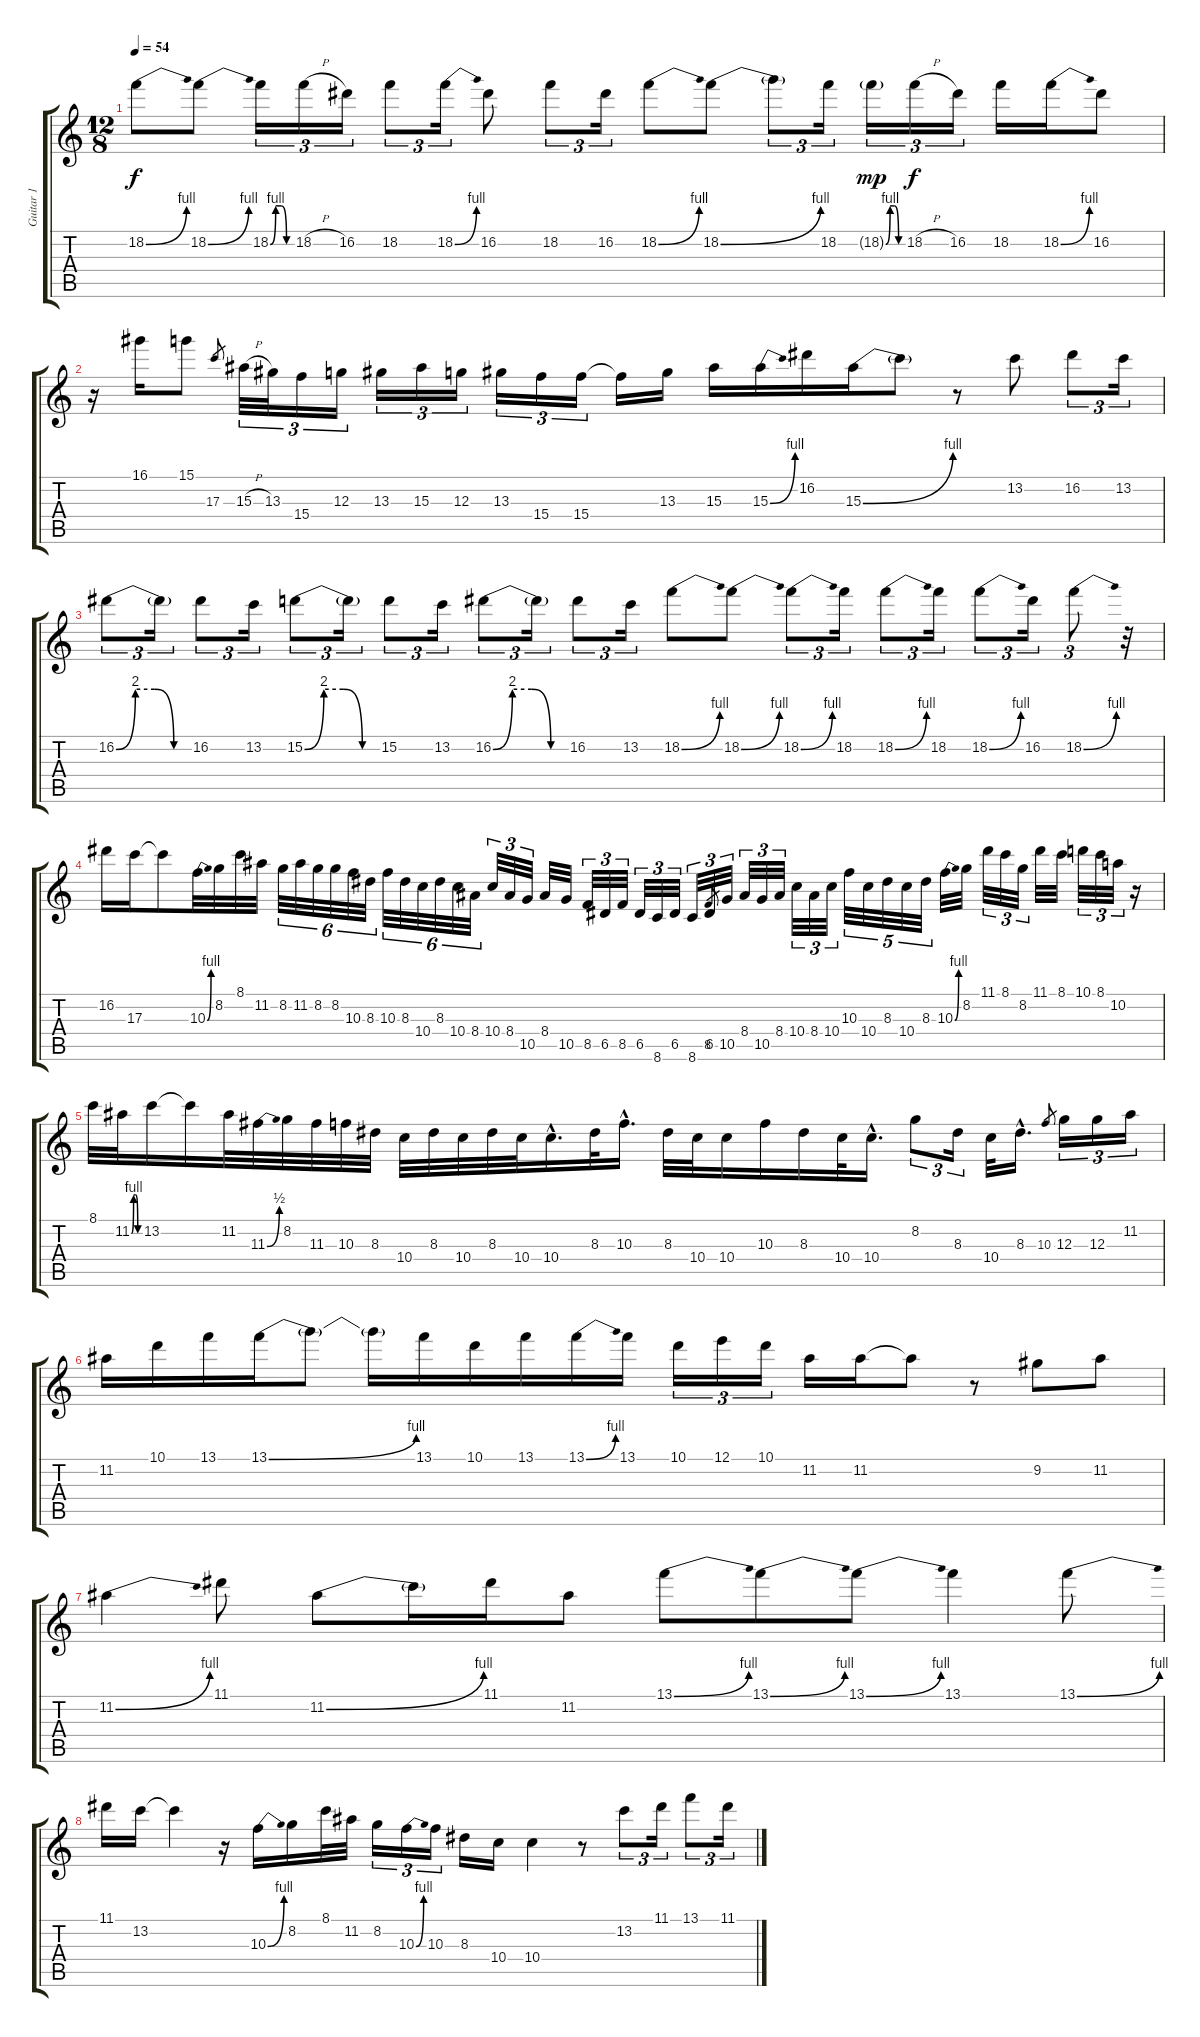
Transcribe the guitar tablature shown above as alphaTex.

\track ("Guitar 1" "Guitar 1") {instrument electricguitarclean}
\staff {score tabs}
\tuning (E4 B3 G3 D3 A2 E2) {hide}
\ts (12 8)
\tempo 54
\clef g2
\ks c
18.2{be (bend 0 0 60 4)}.8{dy f} 18.2{be (bend 0 0 60 4)}.8 18.2{be (custom 0 0 15 4 30 4 45 0 60 0)}.16{tu (3 2)} 18.2{h}.16{tu (3 2)} 16.2.16{tu (3 2)} 18.2.8{tu (3 2)} 18.2{be (bend 0 0 60 4)}.16{tu (3 2)} 16.2.8 18.2.8{tu (3 2)} 16.2.16{tu (3 2)} 18.2{be (bend 0 0 60 4)}.8 18.2{be (bend 0 0 60 4)}.8 18.2{t}.8{tu (3 2)} 18.2.16{tu (3 2)} 18.2{be (custom 0 0 15 4 30 4 45 0 60 0) g}.16{tu (3 2) dy mp} 18.2{h}.16{tu (3 2) dy f} 16.2.16{tu (3 2)} 18.2.16 18.2{be (bend 0 0 60 4)}.16 16.2.8 |
r.16 16.1.16 15.1.8 17.3.8{gr} 15.3{h}.32{tu (3 2)} 13.3.32{tu (3 2)} 15.4.16{tu (3 2)} 12.3.16{tu (3 2)} 13.3.16{tu (3 2)} 15.3.16{tu (3 2)} 12.3.16{tu (3 2)} 13.3.16{tu (3 2)} 15.4.16{tu (3 2)} 15.4.16{tu (3 2)} 15.4{t}.16 13.3.16 15.3.16 15.3{be (bend 0 0 60 4)}.16 16.2.16 15.3{be (bend 0 0 60 4)}.16 15.3{t}.8 r.8 13.2.8 16.2.8{tu (3 2)} 13.2.16{tu (3 2)} |
16.2{be (custom 0 0 15 8 30 8 45 0 60 0)}.8{tu (3 2)} 16.2{t}.16{tu (3 2)} 16.2.8{tu (3 2)} 13.2.16{tu (3 2)} 15.2{be (custom 0 0 15 8 30 8 45 0 60 0)}.8{tu (3 2)} 15.2{t}.16{tu (3 2)} 15.2.8{tu (3 2)} 13.2.16{tu (3 2)} 16.2{be (custom 0 0 15 8 30 8 45 0 60 0)}.8{tu (3 2)} 16.2{t}.16{tu (3 2)} 16.2.8{tu (3 2)} 13.2.16{tu (3 2)} 18.2{be (bend 0 0 60 4)}.8 18.2{be (bend 0 0 60 4)}.8 18.2{be (bend 0 0 60 4)}.8{tu (3 2)} 18.2.16{tu (3 2)} 18.2{be (bend 0 0 60 4)}.8{tu (3 2)} 18.2.16{tu (3 2)} 18.2{be (bend 0 0 60 4)}.8{tu (3 2)} 16.2.16{tu (3 2)} 18.2{be (bend 0 0 60 4)}.8{tu (3 2)} r.32 |
16.2.16 17.3.16 17.3{t}.8 10.3{be (bend 0 0 60 4)}.32 8.2.32 8.1.32 11.2.32 8.2.32{tu (6 4)} 11.2.32{tu (6 4)} 8.2.32{tu (6 4)} 8.2.32{tu (6 4)} 10.3.32{tu (6 4)} 8.3.32{tu (6 4)} 10.3.32{tu (6 4)} 8.3.32{tu (6 4)} 10.4.32{tu (6 4)} 8.3.32{tu (6 4)} 10.4.32{tu (6 4)} 8.4.32{tu (6 4)} 10.4.32{tu (3 2)} 8.4.32{tu (3 2)} 10.5.32{tu (3 2)} 8.4.32 10.5.32 8.5.32{tu (3 2)} 6.5.32{tu (3 2)} 8.5.32{tu (3 2)} 6.5.32{tu (3 2)} 8.6.32{tu (3 2)} 6.5.32{tu (3 2)} 8.6.32{tu (3 2)} 6.5.32{tu (3 2)} 8.5.8{gr} 10.5.32{tu (3 2)} 8.4.32{tu (3 2)} 10.5.32{tu (3 2)} 8.4.32{tu (3 2)} 10.4.32{tu (3 2)} 8.4.32{tu (3 2)} 10.4.32{tu (3 2)} 10.3.32{tu (5 4)} 10.4.32{tu (5 4)} 8.3.32{tu (5 4)} 10.4.32{tu (5 4)} 8.3.32{tu (5 4)} 10.3{be (bend 0 0 60 4)}.32 8.2.32 11.1.32{tu (3 2)} 8.1.32{tu (3 2)} 8.2.32{tu (3 2)} 11.1.32 8.1.32 10.1.32{tu (3 2)} 8.1.32{tu (3 2)} 10.2.32{tu (3 2)} r.16 |
8.1.32 11.2{be (custom 0 0 15 4 30 4 45 0 60 0)}.32 13.2.16 13.2{t}.16 11.2.32 11.3{be (bend 0 0 60 2)}.32 8.2.32 11.3.32 10.3.32 8.3.32 10.4.32 8.3.32 10.4.32 8.3.32 10.4.32 10.4{hac}.16{d} 8.3.32 10.3{hac}.16{d} 8.3.32 10.4.32 10.4.16 10.3.16 8.3.16 10.4.32 10.4{hac}.16{d} 8.2.8{tu (3 2)} 8.3.16{tu (3 2)} 10.4.32 8.3{hac}.16{d} 10.3.8{gr} 12.3.16{tu (3 2)} 12.3.16{tu (3 2)} 11.2.16{tu (3 2)} |
11.2.16 10.1.16 13.1.16 13.1{be (bend 0 0 60 4)}.16 13.1{t}.8 13.1{t}.16 13.1.16 10.1.16 13.1.16 13.1{be (bend 0 0 60 4)}.16 13.1.16 10.1.16{tu (3 2)} 12.1.16{tu (3 2)} 10.1.16{tu (3 2)} 11.2.16 11.2.16 11.2{t}.8 r.8 9.2.8 11.2.8 |
11.2{be (bend 0 0 60 4)}.4 11.1.8 11.2{be (bend 0 0 60 4)}.8 11.2{t}.16 11.1.16 11.2.8 13.1{be (bend 0 0 60 4)}.8 13.1{be (bend 0 0 60 4)}.8 13.1{be (bend 0 0 60 4)}.8 13.1.4 13.1{be (bend 0 0 60 4)}.8 |
11.1.16 13.2.16 13.2{t}.4 r.16 10.3{be (bend 0 0 60 4)}.16 8.2.16 8.1.32 11.2.32 8.2.16{tu (3 2)} 10.3{be (bend 0 0 60 4)}.16{tu (3 2)} 10.3.16{tu (3 2)} 8.3.16 10.4.16 10.4.4 r.8 13.2.8{tu (3 2)} 11.1.16{tu (3 2)} 13.1.8{tu (3 2)} 11.1.16{tu (3 2)}
